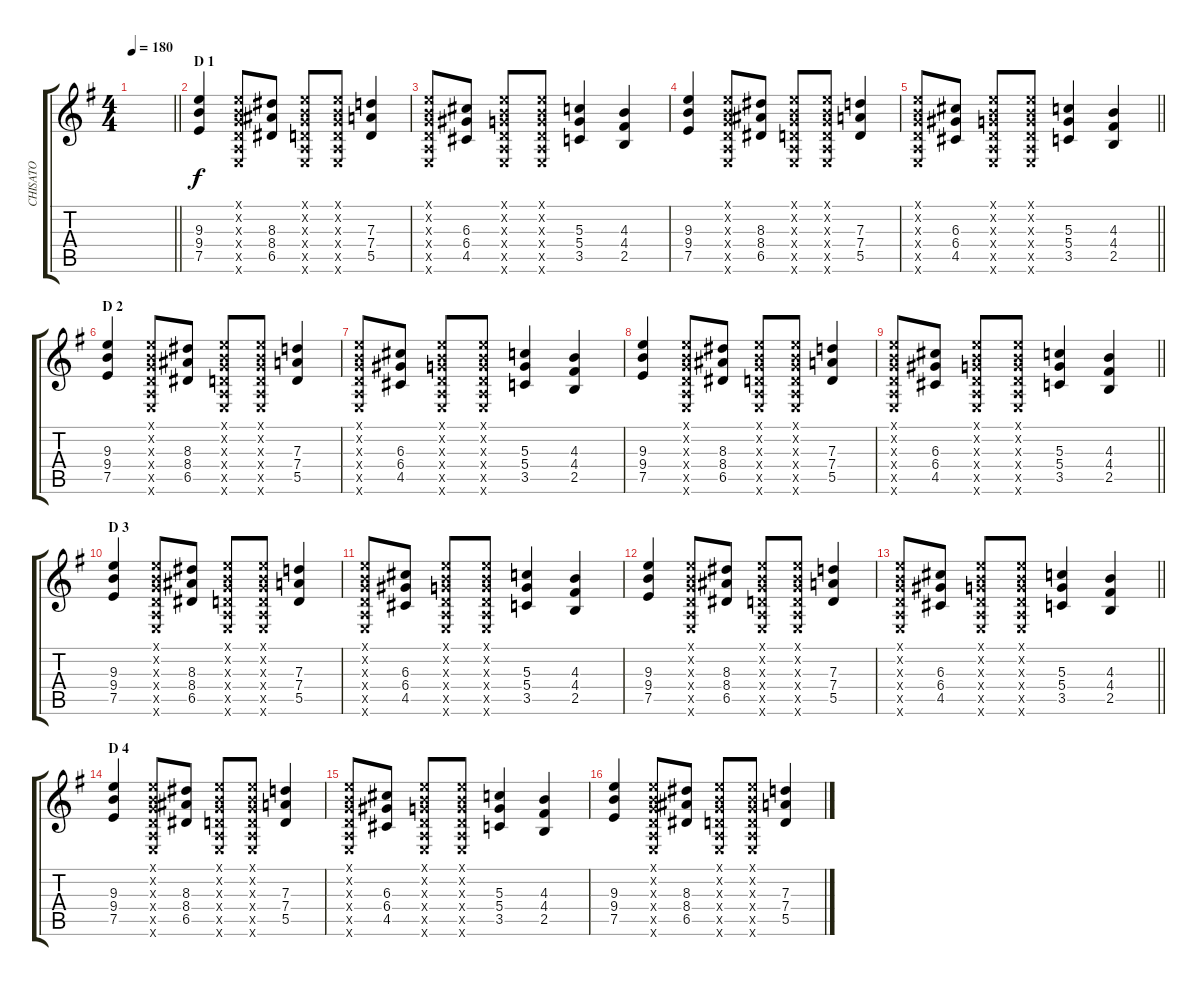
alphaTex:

\track ("CHISATO" "CHISATO") {instrument distortionguitar}
\staff {score tabs}
\tuning (E4 B3 G3 D3 A2 E2) {hide}
\ts (4 4)
\tempo 180
\clef g2
\barLineRight lightlight
\ks g
|
\section ("" "D 1")
(9.3 9.4 7.5).4 (0.1{x} 0.2{x} 0.3{x} 0.4{x} 0.5{x} 0.6{x}).8 (8.3 8.4 6.5).8 (0.1{x} 0.2{x} 0.3{x} 0.4{x} 0.5{x} 0.6{x}).8 (0.1{x} 0.2{x} 0.3{x} 0.4{x} 0.5{x} 0.6{x}).8 (7.3 7.4 5.5).4 |
(0.1{x} 0.2{x} 0.3{x} 0.4{x} 0.5{x} 0.6{x}).8 (6.3 6.4 4.5).8 (0.1{x} 0.2{x} 0.3{x} 0.4{x} 0.5{x} 0.6{x}).8 (0.1{x} 0.2{x} 0.3{x} 0.4{x} 0.5{x} 0.6{x}).8 (5.3 5.4 3.5).4 (4.3 4.4 2.5).4 |
(9.3 9.4 7.5).4 (0.1{x} 0.2{x} 0.3{x} 0.4{x} 0.5{x} 0.6{x}).8 (8.3 8.4 6.5).8 (0.1{x} 0.2{x} 0.3{x} 0.4{x} 0.5{x} 0.6{x}).8 (0.1{x} 0.2{x} 0.3{x} 0.4{x} 0.5{x} 0.6{x}).8 (7.3 7.4 5.5).4 |
\barLineRight lightlight
(0.1{x} 0.2{x} 0.3{x} 0.4{x} 0.5{x} 0.6{x}).8 (6.3 6.4 4.5).8 (0.1{x} 0.2{x} 0.3{x} 0.4{x} 0.5{x} 0.6{x}).8 (0.1{x} 0.2{x} 0.3{x} 0.4{x} 0.5{x} 0.6{x}).8 (5.3 5.4 3.5).4 (4.3 4.4 2.5).4 |
\section ("" "D 2")
(9.3 9.4 7.5).4 (0.1{x} 0.2{x} 0.3{x} 0.4{x} 0.5{x} 0.6{x}).8 (8.3 8.4 6.5).8 (0.1{x} 0.2{x} 0.3{x} 0.4{x} 0.5{x} 0.6{x}).8 (0.1{x} 0.2{x} 0.3{x} 0.4{x} 0.5{x} 0.6{x}).8 (7.3 7.4 5.5).4 |
(0.1{x} 0.2{x} 0.3{x} 0.4{x} 0.5{x} 0.6{x}).8 (6.3 6.4 4.5).8 (0.1{x} 0.2{x} 0.3{x} 0.4{x} 0.5{x} 0.6{x}).8 (0.1{x} 0.2{x} 0.3{x} 0.4{x} 0.5{x} 0.6{x}).8 (5.3 5.4 3.5).4 (4.3 4.4 2.5).4 |
(9.3 9.4 7.5).4 (0.1{x} 0.2{x} 0.3{x} 0.4{x} 0.5{x} 0.6{x}).8 (8.3 8.4 6.5).8 (0.1{x} 0.2{x} 0.3{x} 0.4{x} 0.5{x} 0.6{x}).8 (0.1{x} 0.2{x} 0.3{x} 0.4{x} 0.5{x} 0.6{x}).8 (7.3 7.4 5.5).4 |
\barLineRight lightlight
(0.1{x} 0.2{x} 0.3{x} 0.4{x} 0.5{x} 0.6{x}).8 (6.3 6.4 4.5).8 (0.1{x} 0.2{x} 0.3{x} 0.4{x} 0.5{x} 0.6{x}).8 (0.1{x} 0.2{x} 0.3{x} 0.4{x} 0.5{x} 0.6{x}).8 (5.3 5.4 3.5).4 (4.3 4.4 2.5).4 |
\section ("" "D 3")
(9.3 9.4 7.5).4 (0.1{x} 0.2{x} 0.3{x} 0.4{x} 0.5{x} 0.6{x}).8 (8.3 8.4 6.5).8 (0.1{x} 0.2{x} 0.3{x} 0.4{x} 0.5{x} 0.6{x}).8 (0.1{x} 0.2{x} 0.3{x} 0.4{x} 0.5{x} 0.6{x}).8 (7.3 7.4 5.5).4 |
(0.1{x} 0.2{x} 0.3{x} 0.4{x} 0.5{x} 0.6{x}).8 (6.3 6.4 4.5).8 (0.1{x} 0.2{x} 0.3{x} 0.4{x} 0.5{x} 0.6{x}).8 (0.1{x} 0.2{x} 0.3{x} 0.4{x} 0.5{x} 0.6{x}).8 (5.3 5.4 3.5).4 (4.3 4.4 2.5).4 |
(9.3 9.4 7.5).4 (0.1{x} 0.2{x} 0.3{x} 0.4{x} 0.5{x} 0.6{x}).8 (8.3 8.4 6.5).8 (0.1{x} 0.2{x} 0.3{x} 0.4{x} 0.5{x} 0.6{x}).8 (0.1{x} 0.2{x} 0.3{x} 0.4{x} 0.5{x} 0.6{x}).8 (7.3 7.4 5.5).4 |
\barLineRight lightlight
(0.1{x} 0.2{x} 0.3{x} 0.4{x} 0.5{x} 0.6{x}).8 (6.3 6.4 4.5).8 (0.1{x} 0.2{x} 0.3{x} 0.4{x} 0.5{x} 0.6{x}).8 (0.1{x} 0.2{x} 0.3{x} 0.4{x} 0.5{x} 0.6{x}).8 (5.3 5.4 3.5).4 (4.3 4.4 2.5).4 |
\section ("" "D 4")
(9.3 9.4 7.5).4 (0.1{x} 0.2{x} 0.3{x} 0.4{x} 0.5{x} 0.6{x}).8 (8.3 8.4 6.5).8 (0.1{x} 0.2{x} 0.3{x} 0.4{x} 0.5{x} 0.6{x}).8 (0.1{x} 0.2{x} 0.3{x} 0.4{x} 0.5{x} 0.6{x}).8 (7.3 7.4 5.5).4 |
(0.1{x} 0.2{x} 0.3{x} 0.4{x} 0.5{x} 0.6{x}).8 (6.3 6.4 4.5).8 (0.1{x} 0.2{x} 0.3{x} 0.4{x} 0.5{x} 0.6{x}).8 (0.1{x} 0.2{x} 0.3{x} 0.4{x} 0.5{x} 0.6{x}).8 (5.3 5.4 3.5).4 (4.3 4.4 2.5).4 |
(9.3 9.4 7.5).4 (0.1{x} 0.2{x} 0.3{x} 0.4{x} 0.5{x} 0.6{x}).8 (8.3 8.4 6.5).8 (0.1{x} 0.2{x} 0.3{x} 0.4{x} 0.5{x} 0.6{x}).8 (0.1{x} 0.2{x} 0.3{x} 0.4{x} 0.5{x} 0.6{x}).8 (7.3 7.4 5.5).4
